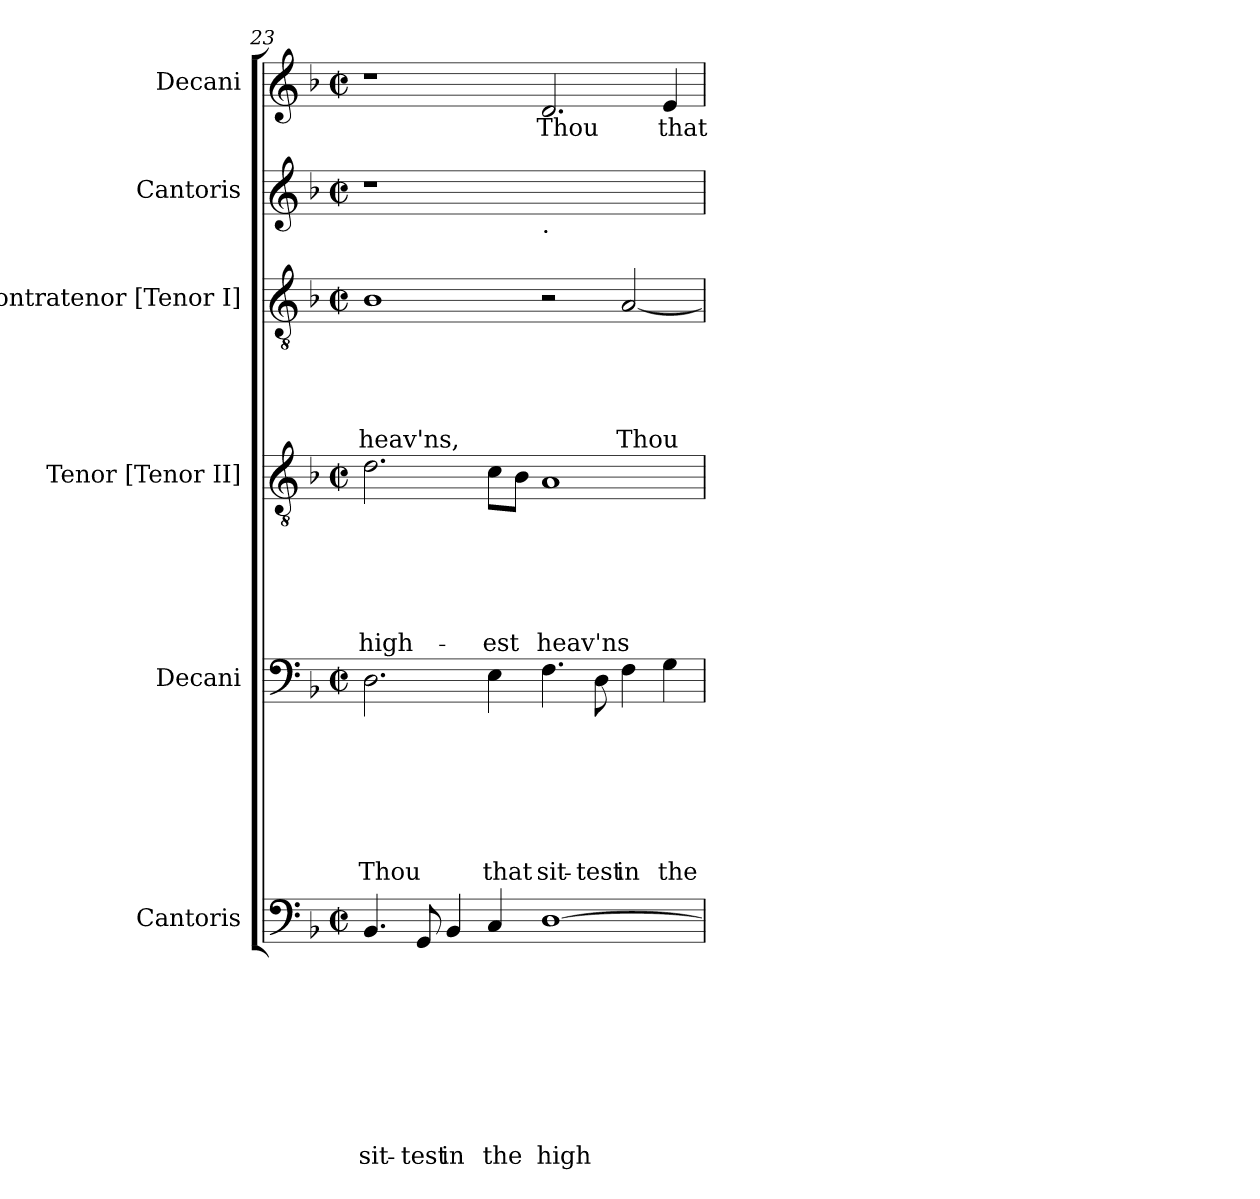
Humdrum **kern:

**kern	**text	**text	**text	**text	**text	**text	**text	**text	**text	**kern	**text	**text	**text	**text	**text	**text	**text	**kern	**text	**text	**text	**text	**text	**text	**kern	**text	**text	**text	**text	**text	**kern	**kern	**text
*part6	*part6	*part6	*part6	*part6	*part6	*part6	*part6	*part6	*part6	*part5	*part5	*part5	*part5	*part5	*part5	*part5	*part5	*part4	*part4	*part4	*part4	*part4	*part4	*part4	*part3	*part3	*part3	*part3	*part3	*part3	*part2	*part1	*part1
*staff6	*staff6	*staff6	*staff6	*staff6	*staff6	*staff6	*staff6	*staff6	*staff6	*staff5	*staff5	*staff5	*staff5	*staff5	*staff5	*staff5	*staff5	*staff4	*staff4	*staff4	*staff4	*staff4	*staff4	*staff4	*staff3	*staff3	*staff3	*staff3	*staff3	*staff3	*staff2	*staff1	*staff1
*I"Cantoris	*	*	*	*	*	*	*	*	*	*I"Decani	*	*	*	*	*	*	*	*I"Tenor [Tenor II]	*	*	*	*	*	*	*I"Contratenor [Tenor I]	*	*	*	*	*	*I"Cantoris	*I"Decani	*
*clefF4	*	*	*	*	*	*	*	*	*	*clefF4	*	*	*	*	*	*	*	*clefGv2	*	*	*	*	*	*	*clefGv2	*	*	*	*	*	*clefG2	*clefG2	*
*k[b-]	*	*	*	*	*	*	*	*	*	*k[b-]	*	*	*	*	*	*	*	*k[b-]	*	*	*	*	*	*	*k[b-]	*	*	*	*	*	*k[b-]	*k[b-]	*
*F:	*	*	*	*	*	*	*	*	*	*F:	*	*	*	*	*	*	*	*F:	*	*	*	*	*	*	*F:	*	*	*	*	*	*F:	*F:	*
*M2/2	*	*	*	*	*	*	*	*	*	*M2/2	*	*	*	*	*	*	*	*M2/2	*	*	*	*	*	*	*M2/2	*	*	*	*	*	*M2/2	*M2/2	*
*met(c|)	*	*	*	*	*	*	*	*	*	*met(c|)	*	*	*	*	*	*	*	*met(c|)	*	*	*	*	*	*	*met(c|)	*	*	*	*	*	*met(c|)	*met(c|)	*
=23	=23	=23	=23	=23	=23	=23	=23	=23	=23	=23	=23	=23	=23	=23	=23	=23	=23	=23	=23	=23	=23	=23	=23	=23	=23	=23	=23	=23	=23	=23	=23	=23	=23
!	!	!	!	!	!	!	!	!	!LO:LY:b:rj	!	!	!	!	!	!	!	!LO:LY:b:rj	!	!	!	!	!	!	!LO:LY:b	!	!	!	!	!	!LO:LY:b	!	!	!
4.BB-/	.	.	.	.	.	.	.	.	sit-	2.D\	.	.	.	.	.	.	Thou	2.d\	.	.	.	.	.	high-	1B-	.	.	.	.	heav'ns,	1r	1r	.
!	!	!	!	!	!	!	!	!	!LO:LY:b:rj	!	!	!	!	!	!	!	!	!	!	!	!	!	!	!	!	!	!	!	!	!	!	!	!
8GG/	.	.	.	.	.	.	.	.	-test	.	.	.	.	.	.	.	.	.	.	.	.	.	.	.	.	.	.	.	.	.	.	.	.
!	!	!	!	!	!	!	!	!	!LO:LY:b:rj	!	!	!	!	!	!	!	!	!	!	!	!	!	!	!	!	!	!	!	!	!	!	!	!
4BB-/	.	.	.	.	.	.	.	.	in	.	.	.	.	.	.	.	.	.	.	.	.	.	.	.	.	.	.	.	.	.	.	.	.
!	!	!	!	!	!	!	!	!	!LO:LY:b:rj	!	!	!	!	!	!	!	!LO:LY:b:rj	!	!	!	!	!	!	!LO:LY:b	!	!	!	!	!	!	!	!	!
4C/	.	.	.	.	.	.	.	.	the	4E\	.	.	.	.	.	.	that	8c\L	.	.	.	.	.	-est	.	.	.	.	.	.	.	.	.
.	.	.	.	.	.	.	.	.	.	.	.	.	.	.	.	.	.	8B-\J	.	.	.	.	.	.	.	.	.	.	.	.	.	.	.
!	!	!	!	!	!	!	!	!	!	!	!	!	!	!	!	!	!	!	!	!	!	!	!	!	!	!	!	!	!	!	!LO:TX:b:t=.	!	!
!	!	!	!	!	!	!	!	!	!LO:LY:b:rj	!	!	!	!	!	!	!	!LO:LY:b:rj	!	!	!	!	!	!	!LO:LY:b	!	!	!	!	!	!	!	!	!LO:LY:a:rj
[<1D	.	.	.	.	.	.	.	.	high-	4.F\	.	.	.	.	.	.	sit-	1A	.	.	.	.	.	heav'ns	2r	.	.	.	.	.	1ryy	2.d/	Thou
!	!	!	!	!	!	!	!	!	!	!	!	!	!	!	!	!	!LO:LY:b:rj	!	!	!	!	!	!	!	!	!	!	!	!	!	!	!	!
.	.	.	.	.	.	.	.	.	.	8D\	.	.	.	.	.	.	-test	.	.	.	.	.	.	.	.	.	.	.	.	.	.	.	.
!	!	!	!	!	!	!	!	!	!	!	!	!	!	!	!	!	!LO:LY:b:rj	!	!	!	!	!	!	!	!	!	!	!	!	!LO:LY:b	!	!	!
.	.	.	.	.	.	.	.	.	.	4F\	.	.	.	.	.	.	in	.	.	.	.	.	.	.	[<2A/	.	.	.	.	Thou	.	.	.
!	!	!	!	!	!	!	!	!	!	!	!	!	!	!	!	!	!LO:LY:b:rj	!	!	!	!	!	!	!	!	!	!	!	!	!	!	!	!LO:LY:a:rj
.	.	.	.	.	.	.	.	.	.	4G\	.	.	.	.	.	.	the	.	.	.	.	.	.	.	.	.	.	.	.	.	.	4e/	that
=	=	=	=	=	=	=	=	=	=	=	=	=	=	=	=	=	=	=	=	=	=	=	=	=	=	=	=	=	=	=	=	=	=
*-	*-	*-	*-	*-	*-	*-	*-	*-	*-	*-	*-	*-	*-	*-	*-	*-	*-	*-	*-	*-	*-	*-	*-	*-	*-	*-	*-	*-	*-	*-	*-	*-	*-
